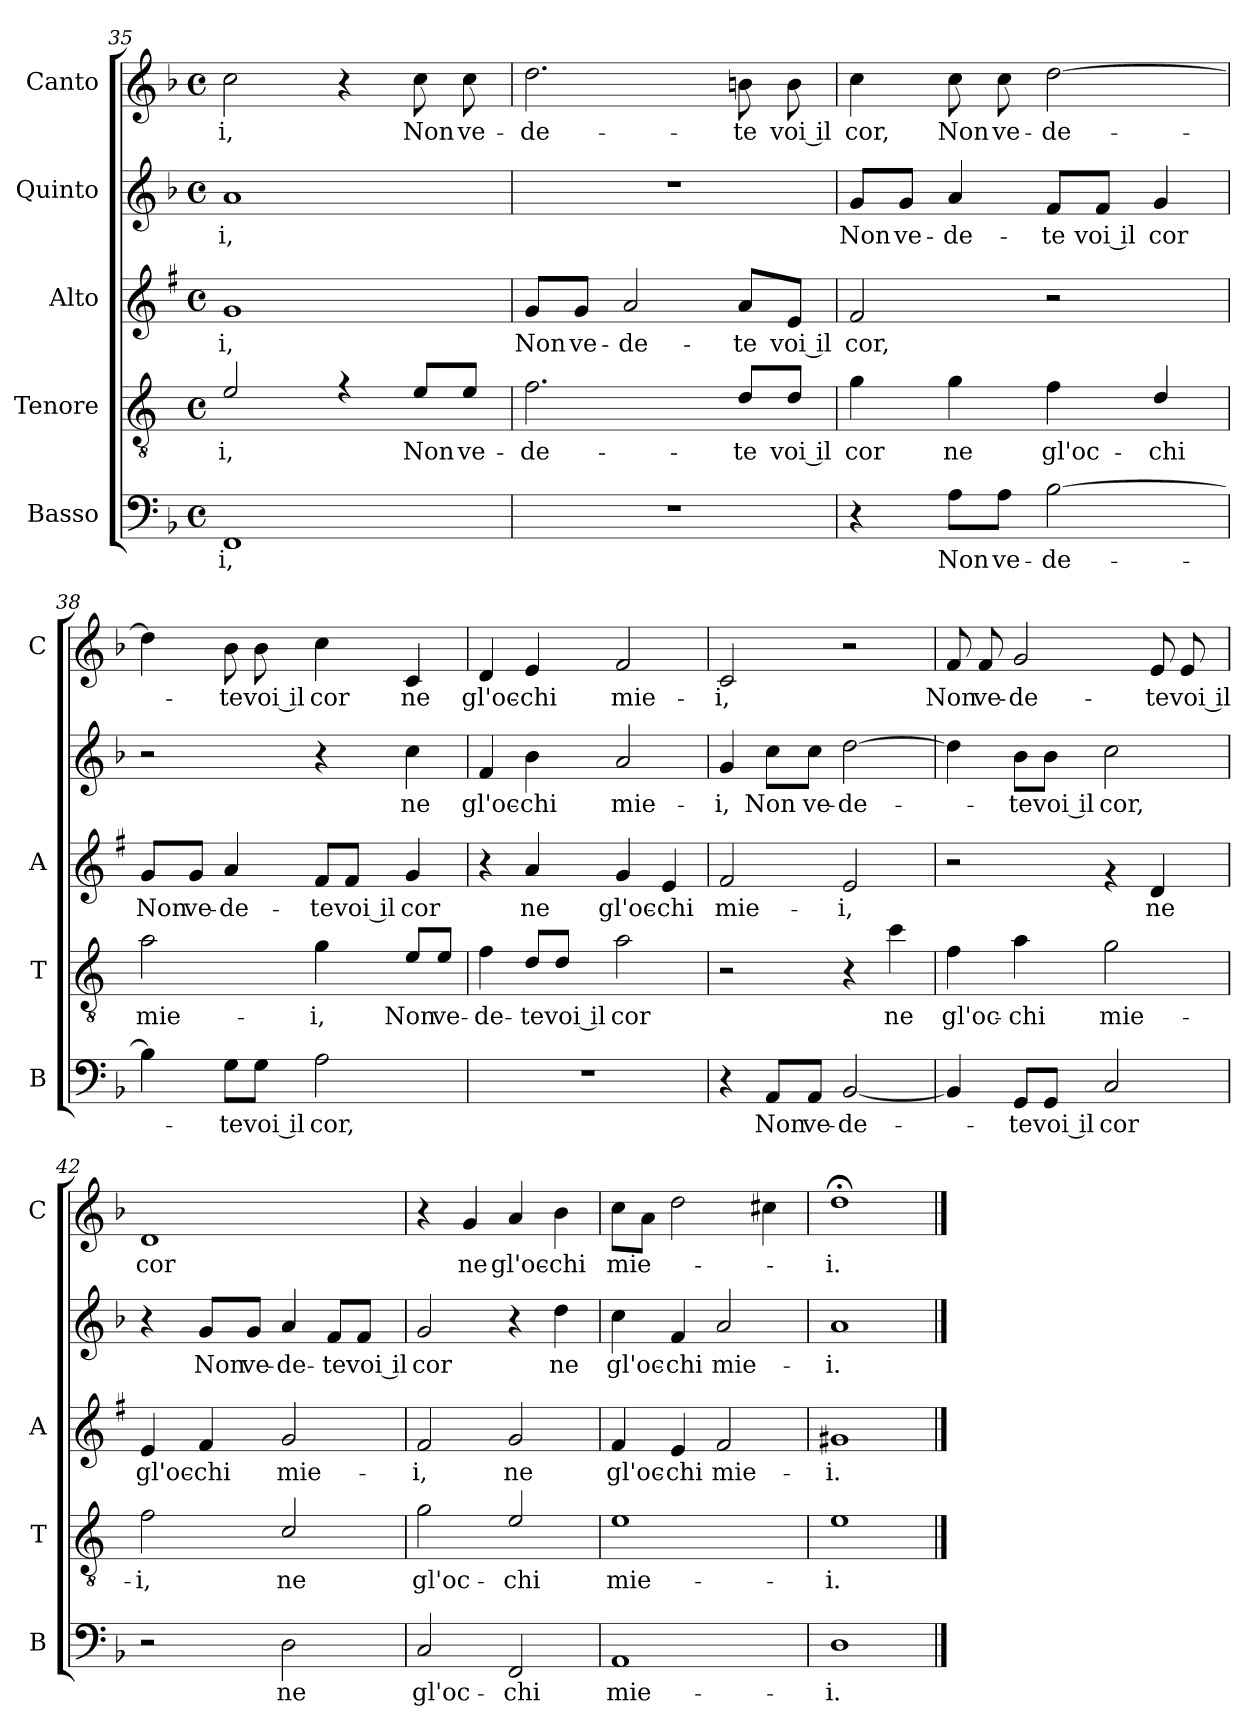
**kern	**text	**kern	**text	**kern	**text	**kern	**text	**kern	**text
*part5	*part5	*part4	*part4	*part3	*part3	*part2	*part2	*part1	*part1
*staff5	*staff5	*staff4	*staff4	*staff3	*staff3	*staff2	*staff2	*staff1	*staff1
*I"Basso	*	*I"Tenore	*	*I"Alto	*	*I"Quinto	*	*I"Canto	*
*I'B	*	*I'T	*	*I'A	*	*	*	*I'C	*
*clefF4	*	*clefGv2	*	*clefG2	*	*clefG2	*	*clefG2	*
*	*	*ITrd4c7	*	*ITrd1c2	*	*	*	*	*
*k[b-]	*	*k[b-]	*	*k[b-]	*	*k[b-]	*	*k[b-]	*
*F:	*	*F:	*	*F:	*	*F:	*	*F:	*
*M4/4	*	*M4/4	*	*M4/4	*	*M4/4	*	*M4/4	*
*met(c)	*	*met(c)	*	*met(c)	*	*met(c)	*	*met(c)	*
=35	=35	=35	=35	=35	=35	=35	=35	=35	=35
!	!LO:LY:b	!	!LO:LY:b	!	!LO:LY:b	!	!LO:LY:b	!	!LO:LY:b
1FF	-i,	2A/	-i,	1f	-i,	1a	-i,	2cc\	-i,
.	.	4rf	.	.	.	.	.	4r	.
!	!	!	!LO:LY:b	!	!	!	!	!	!LO:LY:b
.	.	8A/L	Non	.	.	.	.	8cc\	Non
!	!	!	!LO:LY:b	!	!	!	!	!	!LO:LY:b
.	.	8A/J	ve-	.	.	.	.	8cc\	ve-
!!LO:LB:g=z
=36	=36	=36	=36	=36	=36	=36	=36	=36	=36
!	!	!	!LO:LY:b	!	!LO:LY:b	!	!	!	!LO:LY:b
1r	.	2.B-\	-de-	8f/L	Non	1r	.	2.dd\	-de-
!	!	!	!	!	!LO:LY:b	!	!	!	!
.	.	.	.	8f/J	ve-	.	.	.	.
!	!	!	!	!	!LO:LY:b	!	!	!	!
.	.	.	.	2g/	-de-	.	.	.	.
!	!	!	!LO:LY:b	!	!LO:LY:b	!	!	!	!LO:LY:b
.	.	8G/L	-te	8g/L	-te	.	.	8bn\	-te
!	!	!	!LO:LY:b	!	!LO:LY:b	!	!	!	!LO:LY:b
.	.	8G/J	voi il	8d/J	voi il	.	.	8b\	voi il
=37	=37	=37	=37	=37	=37	=37	=37	=37	=37
!	!	!	!LO:LY:b	!	!LO:LY:b	!	!LO:LY:b	!	!LO:LY:b
4r	.	4c\	cor	2e/	cor,	8g/L	Non	4cc\	cor,
!	!	!	!	!	!	!	!LO:LY:b	!	!
.	.	.	.	.	.	8g/J	ve-	.	.
!	!LO:LY:b	!	!LO:LY:b	!	!	!	!LO:LY:b	!	!LO:LY:b
8A\L	Non	4c\	ne	.	.	4a/	-de-	8cc\	Non
!	!LO:LY:b	!	!	!	!	!	!	!	!LO:LY:b
8A\J	ve-	.	.	.	.	.	.	8cc\	ve-
!	!LO:LY:b	!	!LO:LY:b	!	!	!	!LO:LY:b	!	!LO:LY:b
[2B-\	-de-	4B-\	gl'oc-	2r	.	8f/L	-te	[2dd\	-de-
!	!	!	!	!	!	!	!LO:LY:b	!	!
.	.	.	.	.	.	8f/J	voi il	.	.
!	!	!	!LO:LY:b	!	!	!	!LO:LY:b	!	!
.	.	4G/	-chi	.	.	4g/	cor	.	.
=38	=38	=38	=38	=38	=38	=38	=38	=38	=38
!	!	!	!LO:LY:b	!	!LO:LY:b	!	!	!	!
4B-\]	.	2d\	mie-	8f/L	Non	2r	.	4dd\]	.
!	!	!	!	!	!LO:LY:b	!	!	!	!
.	.	.	.	8f/J	ve-	.	.	.	.
!	!LO:LY:b	!	!	!	!LO:LY:b	!	!	!	!LO:LY:b
8G\L	-te	.	.	4g/	-de-	.	.	8b-\	-te
!	!LO:LY:b	!	!	!	!	!	!	!	!LO:LY:b
8G\J	voi il	.	.	.	.	.	.	8b-\	voi il
!	!LO:LY:b	!	!LO:LY:b	!	!LO:LY:b	!	!	!	!LO:LY:b
2A\	cor,	4c\	-i,	8e/L	-te	4r	.	4cc\	cor
!	!	!	!	!	!LO:LY:b	!	!	!	!
.	.	.	.	8e/J	voi il	.	.	.	.
!	!	!	!LO:LY:b	!	!LO:LY:b	!	!LO:LY:b	!	!LO:LY:b
.	.	8A/L	Non	4f/	cor	4cc\	ne	4c/	ne
!	!	!	!LO:LY:b	!	!	!	!	!	!
.	.	8A/J	ve-	.	.	.	.	.	.
=39	=39	=39	=39	=39	=39	=39	=39	=39	=39
!	!	!	!LO:LY:b	!	!	!	!LO:LY:b	!	!LO:LY:b
1r	.	4B-\	-de-	4r	.	4f/	gl'oc-	4d/	gl'oc-
!	!	!	!LO:LY:b	!	!LO:LY:b	!	!LO:LY:b	!	!LO:LY:b
.	.	8G/L	-te	4g/	ne	4b-\	-chi	4e/	-chi
!	!	!	!LO:LY:b	!	!	!	!	!	!
.	.	8G/J	voi il	.	.	.	.	.	.
!	!	!	!LO:LY:b	!	!LO:LY:b	!	!LO:LY:b	!	!LO:LY:b
.	.	2d\	cor	4f/	gl'oc-	2a/	mie-	2f/	mie-
!	!	!	!	!	!LO:LY:b	!	!	!	!
.	.	.	.	4d/	-chi	.	.	.	.
!!LO:LB:g=z
=40	=40	=40	=40	=40	=40	=40	=40	=40	=40
!	!	!	!	!	!LO:LY:b	!	!LO:LY:b	!	!LO:LY:b
4r	.	2r	.	2e/	mie-	4g/	-i,	2c/	-i,
!	!LO:LY:b	!	!	!	!	!	!LO:LY:b	!	!
8AA/L	Non	.	.	.	.	8cc\L	Non	.	.
!	!LO:LY:b	!	!	!	!	!	!LO:LY:b	!	!
8AA/J	ve-	.	.	.	.	8cc\J	ve-	.	.
!	!LO:LY:b	!	!	!	!LO:LY:b	!	!LO:LY:b	!	!
[2BB-/	-de-	4r	.	2d/	-i,	[2dd\	-de-	2r	.
!	!	!	!LO:LY:b	!	!	!	!	!	!
.	.	4f\	ne	.	.	.	.	.	.
=41	=41	=41	=41	=41	=41	=41	=41	=41	=41
!	!	!	!LO:LY:b	!	!	!	!	!	!LO:LY:b
4BB-/]	.	4B-\	gl'oc-	2r	.	4dd\]	.	8f/	Non
!	!	!	!	!	!	!	!	!	!LO:LY:b
.	.	.	.	.	.	.	.	8f/	ve-
!	!LO:LY:b	!	!LO:LY:b	!	!	!	!LO:LY:b	!	!LO:LY:b
8GG/L	-te	4d\	-chi	.	.	8b-\L	-te	2g/	-de-
!	!LO:LY:b	!	!	!	!	!	!LO:LY:b	!	!
8GG/J	voi il	.	.	.	.	8b-\J	voi il	.	.
!	!LO:LY:b	!	!LO:LY:b	!	!	!	!LO:LY:b	!	!
2C/	cor	2c\	mie-	4rf	.	2cc\	cor,	.	.
!	!	!	!	!	!LO:LY:b	!	!	!	!LO:LY:b
.	.	.	.	4c/	ne	.	.	8e/	-te
!	!	!	!	!	!	!	!	!	!LO:LY:b
.	.	.	.	.	.	.	.	8e/	voi il
=42	=42	=42	=42	=42	=42	=42	=42	=42	=42
!	!	!	!LO:LY:b	!	!LO:LY:b	!	!	!	!LO:LY:b
2r	.	2B-\	-i,	4d/	gl'oc-	4r	.	1d	cor
!	!	!	!	!	!LO:LY:b	!	!LO:LY:b	!	!
.	.	.	.	4e/	-chi	8g/L	Non	.	.
!	!	!	!	!	!	!	!LO:LY:b	!	!
.	.	.	.	.	.	8g/J	ve-	.	.
!	!LO:LY:b	!	!LO:LY:b	!	!LO:LY:b	!	!LO:LY:b	!	!
2D\	ne	2F/	ne	2f/	mie-	4a/	-de-	.	.
!	!	!	!	!	!	!	!LO:LY:b	!	!
.	.	.	.	.	.	8f/L	-te	.	.
!	!	!	!	!	!	!	!LO:LY:b	!	!
.	.	.	.	.	.	8f/J	voi il	.	.
=43	=43	=43	=43	=43	=43	=43	=43	=43	=43
!	!LO:LY:b	!	!LO:LY:b	!	!LO:LY:b	!	!LO:LY:b	!	!
2C/	gl'oc-	2c\	gl'oc-	2e/	-i,	2g/	cor	4r	.
!	!	!	!	!	!	!	!	!	!LO:LY:b
.	.	.	.	.	.	.	.	4g/	ne
!	!LO:LY:b	!	!LO:LY:b	!	!LO:LY:b	!	!	!	!LO:LY:b
2FF/	-chi	2A/	-chi	2f/	ne	4r	.	4a/	gl'oc-
!	!	!	!	!	!	!	!LO:LY:b	!	!LO:LY:b
.	.	.	.	.	.	4dd\	ne	4b-\	-chi
=44	=44	=44	=44	=44	=44	=44	=44	=44	=44
!	!LO:LY:b	!	!LO:LY:b	!	!LO:LY:b	!	!LO:LY:b	!	!LO:LY:b
1AA	mie-	1A	mie-	4e/	gl'oc-	4cc\	gl'oc-	8cc\L	mie-
.	.	.	.	.	.	.	.	8a\J	.
!	!	!	!	!	!LO:LY:b	!	!LO:LY:b	!	!
.	.	.	.	4d/	-chi	4f/	-chi	2dd\	.
!	!	!	!	!	!LO:LY:b	!	!LO:LY:b	!	!
.	.	.	.	2e/	mie-	2a/	mie-	.	.
.	.	.	.	.	.	.	.	4cc#X\	.
=45	=45	=45	=45	=45	=45	=45	=45	=45	=45
!	!LO:LY:b	!	!LO:LY:b	!	!LO:LY:b	!	!LO:LY:b	!	!LO:LY:b
1D	-i.	1A	-i.	1f#X	-i.	1a	-i.	1dd;<	-i.
==	==	==	==	==	==	==	==	==	==
*-	*-	*-	*-	*-	*-	*-	*-	*-	*-
